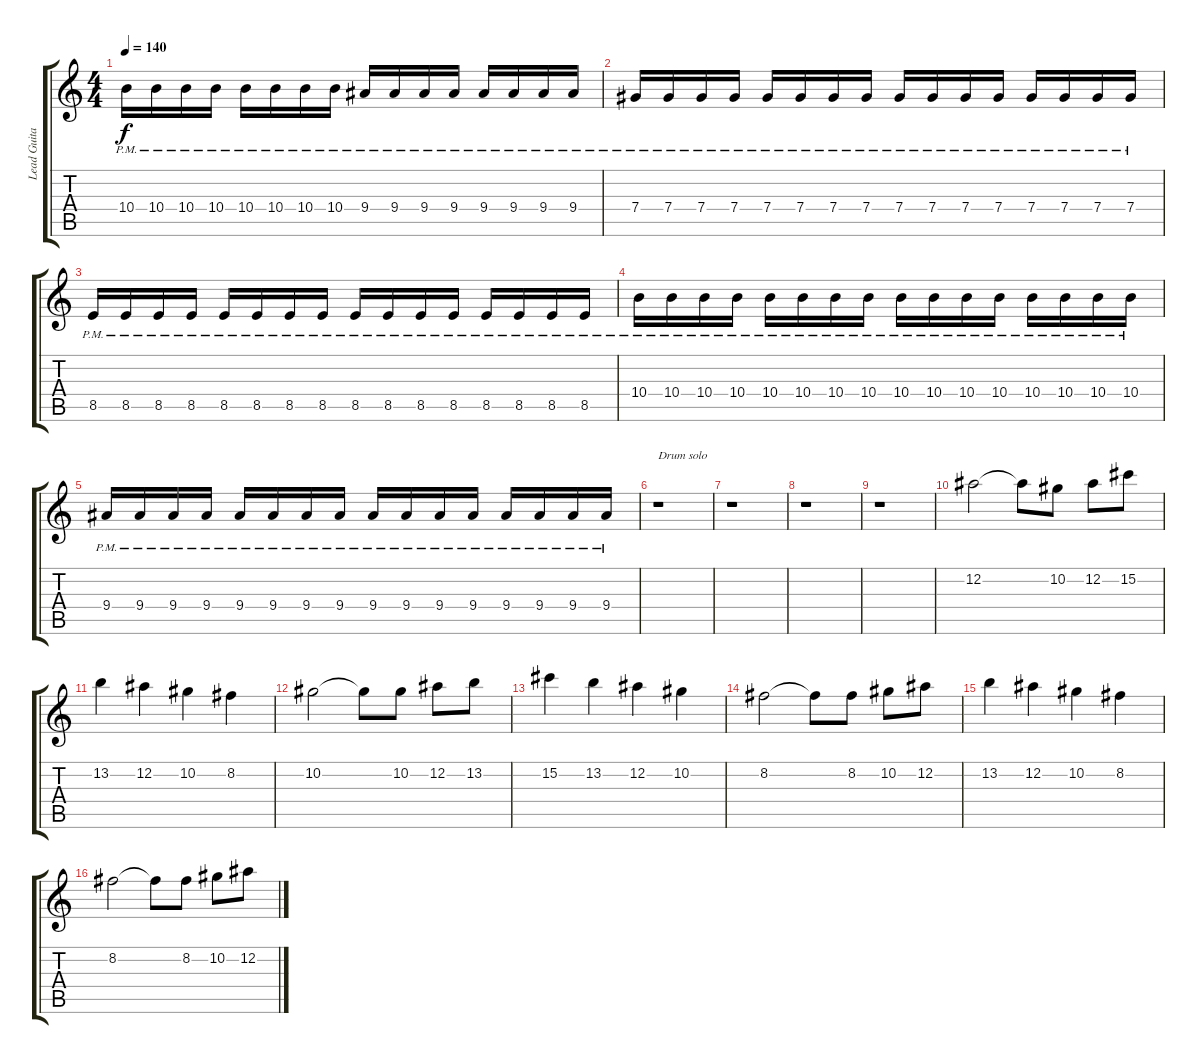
\track ("Lead Guitar" "Lead Guita") {instrument distortionguitar}
\staff {score tabs}
\tuning (Eb4 Bb3 Gb3 Db3 Ab2 Eb2) {hide}
\ts (4 4)
\tempo 140
\clef g2
\ks c
10.4{pm}.16{dy f} 10.4{pm}.16 10.4{pm}.16 10.4{pm}.16 10.4{pm}.16 10.4{pm}.16 10.4{pm}.16 10.4{pm}.16 9.4{pm}.16 9.4{pm}.16 9.4{pm}.16 9.4{pm}.16 9.4{pm}.16 9.4{pm}.16 9.4{pm}.16 9.4{pm}.16 |
7.4{pm}.16 7.4{pm}.16 7.4{pm}.16 7.4{pm}.16 7.4{pm}.16 7.4{pm}.16 7.4{pm}.16 7.4{pm}.16 7.4{pm}.16 7.4{pm}.16 7.4{pm}.16 7.4{pm}.16 7.4{pm}.16 7.4{pm}.16 7.4{pm}.16 7.4{pm}.16 |
8.5{pm}.16 8.5{pm}.16 8.5{pm}.16 8.5{pm}.16 8.5{pm}.16 8.5{pm}.16 8.5{pm}.16 8.5{pm}.16 8.5{pm}.16 8.5{pm}.16 8.5{pm}.16 8.5{pm}.16 8.5{pm}.16 8.5{pm}.16 8.5{pm}.16 8.5{pm}.16 |
10.4{pm}.16 10.4{pm}.16 10.4{pm}.16 10.4{pm}.16 10.4{pm}.16 10.4{pm}.16 10.4{pm}.16 10.4{pm}.16 10.4{pm}.16 10.4{pm}.16 10.4{pm}.16 10.4{pm}.16 10.4{pm}.16 10.4{pm}.16 10.4{pm}.16 10.4{pm}.16 |
9.4{pm}.16 9.4{pm}.16 9.4{pm}.16 9.4{pm}.16 9.4{pm}.16 9.4{pm}.16 9.4{pm}.16 9.4{pm}.16 9.4{pm}.16 9.4{pm}.16 9.4{pm}.16 9.4{pm}.16 9.4{pm}.16 9.4{pm}.16 9.4{pm}.16 9.4{pm}.16 |
r.1{txt "Drum solo"} |
r.1 |
r.1 |
r.1 |
12.2.2 12.2{t}.8 10.2.8 12.2.8 15.2.8 |
13.2.4 12.2.4 10.2.4 8.2.4 |
10.2.2 10.2{t}.8 10.2.8 12.2.8 13.2.8 |
15.2.4 13.2.4 12.2.4 10.2.4 |
8.2.2 8.2{t}.8 8.2.8 10.2.8 12.2.8 |
13.2.4 12.2.4 10.2.4 8.2.4 |
8.2.2 8.2{t}.8 8.2.8 10.2.8 12.2.8
